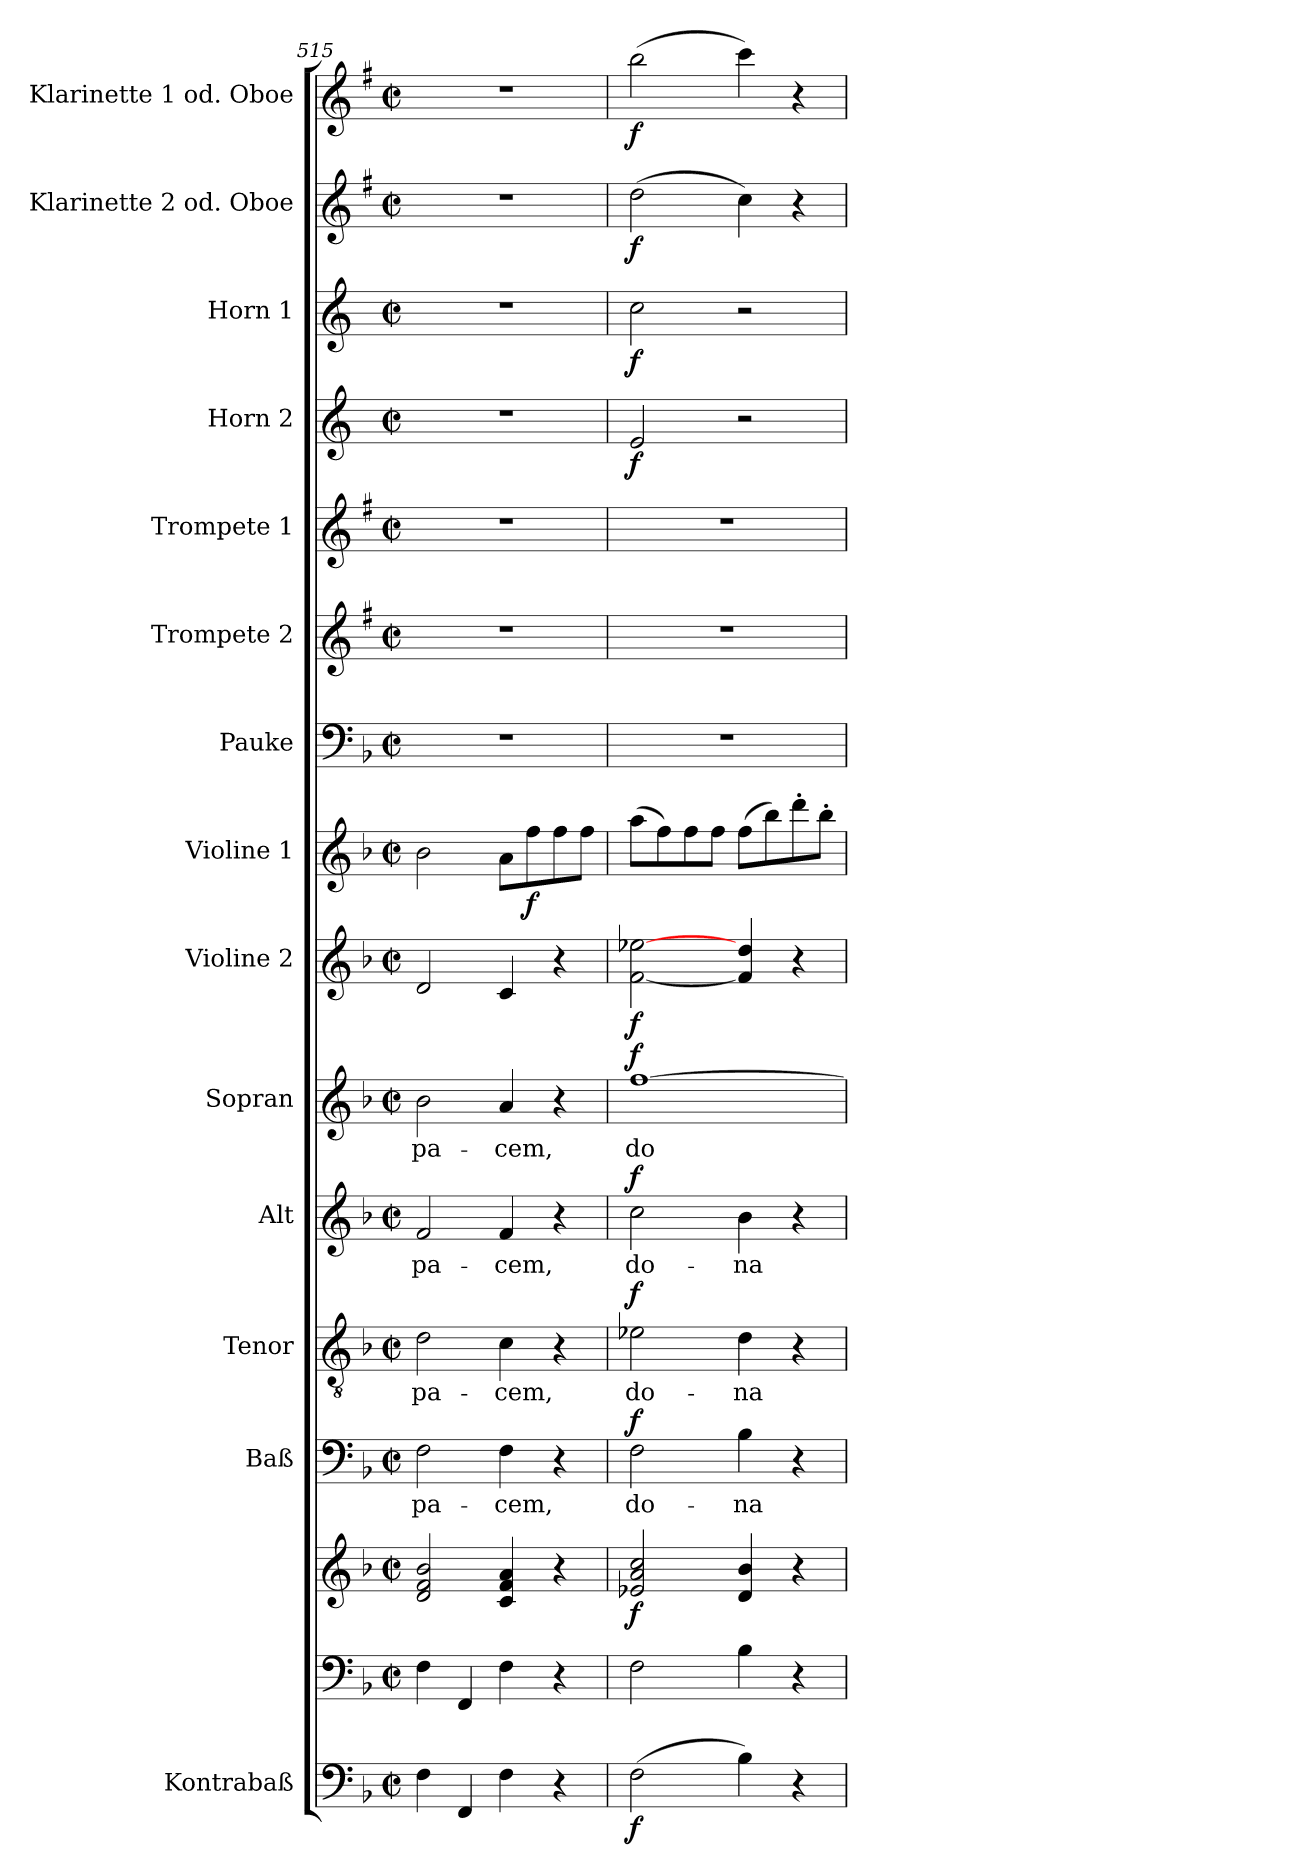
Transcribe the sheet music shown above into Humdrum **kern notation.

**kern	**dynam	**kern	**kern	**dynam	**kern	**text	**dynam	**kern	**text	**dynam	**kern	**text	**dynam	**kern	**text	**dynam	**kern	**dynam	**kern	**dynam	**kern	**kern	**kern	**kern	**dynam	**kern	**dynam	**kern	**dynam	**kern	**dynam
*part15	*part15	*part14	*part14	*part14	*part13	*part13	*part13	*part12	*part12	*part12	*part11	*part11	*part11	*part10	*part10	*part10	*part9	*part9	*part8	*part8	*part7	*part6	*part5	*part4	*part4	*part3	*part3	*part2	*part2	*part1	*part1
*staff16	*staff16	*staff15	*staff14	*staff14/15	*staff13	*staff13	*staff13	*staff12	*staff12	*staff12	*staff11	*staff11	*staff11	*staff10	*staff10	*staff10	*staff9	*staff9	*staff8	*staff8	*staff7	*staff6	*staff5	*staff4	*staff4	*staff3	*staff3	*staff2	*staff2	*staff1	*staff1
*I"Kontrabaß	*	*	*	*	*I"Baß	*	*	*I"Tenor	*	*	*I"Alt	*	*	*I"Sopran	*	*	*I"Violine 2	*	*I"Violine 1	*	*I"Pauke	*I"Trompete 2	*I"Trompete 1	*I"Horn 2	*	*I"Horn 1	*	*I"Klarinette 2 od. Oboe	*	*I"Klarinette 1 od. Oboe	*
*	*	*	*	*	*	*	*	*	*	*	*	*	*	*	*	*	*	*	*	*	*	*I'Tpt	*I'Tpt	*I'Hn	*	*I'Hn	*	*	*	*	*
*clefF4	*	*clefF4	*clefG2	*	*clefF4	*	*	*clefGv2	*	*	*clefG2	*	*	*clefG2	*	*	*clefG2	*	*clefG2	*	*clefF4	*clefG2	*clefG2	*clefG2	*	*clefG2	*	*clefG2	*	*clefG2	*
*ITrd7c12	*	*	*	*	*	*	*	*	*	*	*	*	*	*	*	*	*	*	*	*	*	*ITrd1c2	*ITrd1c2	*ITrd4c7	*	*ITrd4c7	*	*ITrd1c2	*	*ITrd1c2	*
*k[b-]	*	*k[b-]	*k[b-]	*	*k[b-]	*	*	*k[b-]	*	*	*k[b-]	*	*	*k[b-]	*	*	*k[b-]	*	*k[b-]	*	*k[b-]	*k[b-]	*k[b-]	*k[b-]	*	*k[b-]	*	*k[b-]	*	*k[b-]	*
*F:	*	*F:	*F:	*	*F:	*	*	*F:	*	*	*F:	*	*	*F:	*	*	*F:	*	*F:	*	*F:	*F:	*F:	*F:	*	*F:	*	*F:	*	*F:	*
*M2/2	*	*M2/2	*M2/2	*	*M2/2	*	*	*M2/2	*	*	*M2/2	*	*	*M2/2	*	*	*M2/2	*	*M2/2	*	*M2/2	*M2/2	*M2/2	*M2/2	*	*M2/2	*	*M2/2	*	*M2/2	*
*met(c|)	*	*met(c|)	*met(c|)	*	*met(c|)	*	*	*met(c|)	*	*	*met(c|)	*	*	*met(c|)	*	*	*met(c|)	*	*met(c|)	*	*met(c|)	*met(c|)	*met(c|)	*met(c|)	*	*met(c|)	*	*met(c|)	*	*met(c|)	*
=515	=515	=515	=515	=515	=515	=515	=515	=515	=515	=515	=515	=515	=515	=515	=515	=515	=515	=515	=515	=515	=515	=515	=515	=515	=515	=515	=515	=515	=515	=515	=515
!	!	!	!	!	!	!LO:LY:b	!	!	!LO:LY:b	!	!	!LO:LY:b	!	!	!LO:LY:b	!	!	!	!	!	!	!	!	!	!	!	!	!	!	!	!
4FF\	.	4F\	2d/ 2f/ 2b-/	.	2F\	pa-	.	2d\	pa-	.	2f/	pa-	.	2b-\	pa-	.	2d/	.	2b-\	.	1r	1r	1r	1r	.	1r	.	1r	.	1r	.
4FFF/	.	4FF/	.	.	.	.	.	.	.	.	.	.	.	.	.	.	.	.	.	.	.	.	.	.	.	.	.	.	.	.	.
!	!	!	!	!	!	!LO:LY:b	!	!	!LO:LY:b	!	!	!LO:LY:b	!	!	!LO:LY:b	!	!	!	!	!	!	!	!	!	!	!	!	!	!	!	!
4FF\	.	4F\	4c/ 4f/ 4a/	.	4F\	-cem,	.	4c\	-cem,	.	4f/	-cem,	.	4a/	-cem,	.	4c/	.	8a\L	.	.	.	.	.	.	.	.	.	.	.	.
!	!	!	!	!	!	!	!	!	!	!	!	!	!	!	!	!	!	!	!	!LO:DY:b	!	!	!	!	!	!	!	!	!	!	!
.	.	.	.	.	.	.	.	.	.	.	.	.	.	.	.	.	.	.	8ff\	f	.	.	.	.	.	.	.	.	.	.	.
4r	.	4r	4r	.	4r	.	.	4r	.	.	4r	.	.	4r	.	.	4r	.	8ff\	.	.	.	.	.	.	.	.	.	.	.	.
.	.	.	.	.	.	.	.	.	.	.	.	.	.	.	.	.	.	.	8ff\J	.	.	.	.	.	.	.	.	.	.	.	.
=516	=516	=516	=516	=516	=516	=516	=516	=516	=516	=516	=516	=516	=516	=516	=516	=516	=516	=516	=516	=516	=516	=516	=516	=516	=516	=516	=516	=516	=516	=516	=516
!	!LO:DY:b	!	!	!LO:DY:b	!	!LO:LY:b	!LO:DY:a	!	!LO:LY:b	!LO:DY:a	!	!LO:LY:b	!LO:DY:a	!	!LO:LY:b	!LO:DY:a	!	!LO:DY:b	!	!	!	!	!	!	!LO:DY:b	!	!LO:DY:b	!	!LO:DY:b	!	!LO:DY:b
(>2FF\	f	2F\	2e-X/ 2a/ 2cc/	f	2F\	do-	f	2e-X\	do-	f	2cc\	do-	f	[1ff	do-	f	[2f\ [2ee-X\	f	(>8aa\L	.	1r	1r	1r	2A/	f	2f\	f	(>2cc\	f	(>2aa\	f
.	.	.	.	.	.	.	.	.	.	.	.	.	.	.	.	.	.	.	8ff\)	.	.	.	.	.	.	.	.	.	.	.	.
.	.	.	.	.	.	.	.	.	.	.	.	.	.	.	.	.	.	.	8ff\	.	.	.	.	.	.	.	.	.	.	.	.
.	.	.	.	.	.	.	.	.	.	.	.	.	.	.	.	.	.	.	8ff\J	.	.	.	.	.	.	.	.	.	.	.	.
!	!	!	!	!	!	!LO:LY:b	!	!	!LO:LY:b	!	!	!LO:LY:b	!	!	!	!	!	!	!	!	!	!	!	!	!	!	!	!	!	!	!
4BB-\)	.	4B-\	4d/ 4b-/	.	4B-\	-na	.	4d\	-na	.	4b-\	-na	.	.	.	.	4f/] 4dd/	.	(>8ff\L	.	.	.	.	2r	.	2r	.	4b-\)	.	4bb-\)	.
.	.	.	.	.	.	.	.	.	.	.	.	.	.	.	.	.	.	.	8bb-\)	.	.	.	.	.	.	.	.	.	.	.	.
4r	.	4r	4r	.	4r	.	.	4r	.	.	4r	.	.	.	.	.	4r	.	8ddd'>\	.	.	.	.	.	.	.	.	4r	.	4r	.
.	.	.	.	.	.	.	.	.	.	.	.	.	.	.	.	.	.	.	8bb-'>\J	.	.	.	.	.	.	.	.	.	.	.	.
=	=	=	=	=	=	=	=	=	=	=	=	=	=	=	=	=	=	=	=	=	=	=	=	=	=	=	=	=	=	=	=
*-	*-	*-	*-	*-	*-	*-	*-	*-	*-	*-	*-	*-	*-	*-	*-	*-	*-	*-	*-	*-	*-	*-	*-	*-	*-	*-	*-	*-	*-	*-	*-
